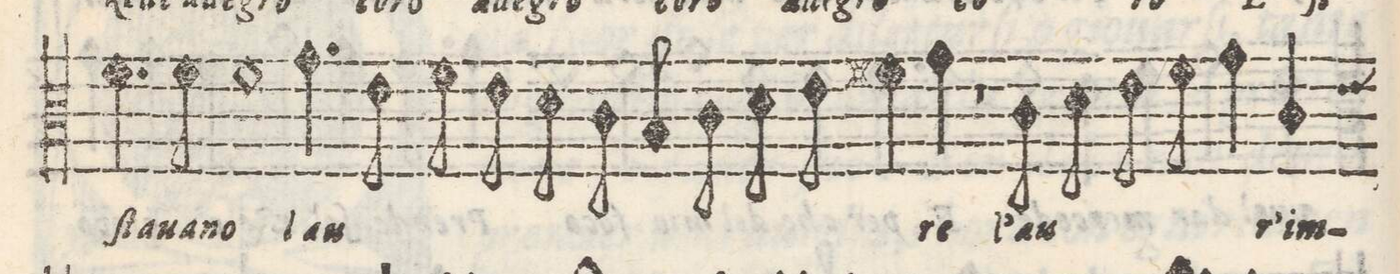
**kern	**text
*I"ALTO	*
*clefC3	*
*k[]	*
*met(C)	*
*M2/1	*
4.f#\	-ſta-
8f#\	-ua-
=7-	=7-
1f#yX	-no
4.g\	lau-
8e\	.
8f#\	.
8e\	.
8d\	.
8c\	.
=8-	=8-
8B/	.
8c\	.
8d\	.
8e\	.
4f#X\	.
4g\	-re
1r	.
=9-	=9-
8c\	l'au-
8d\	.
8e\	.
8fny\	.
4g\	-r'im-
4c/	-mot'-
*-	*-
